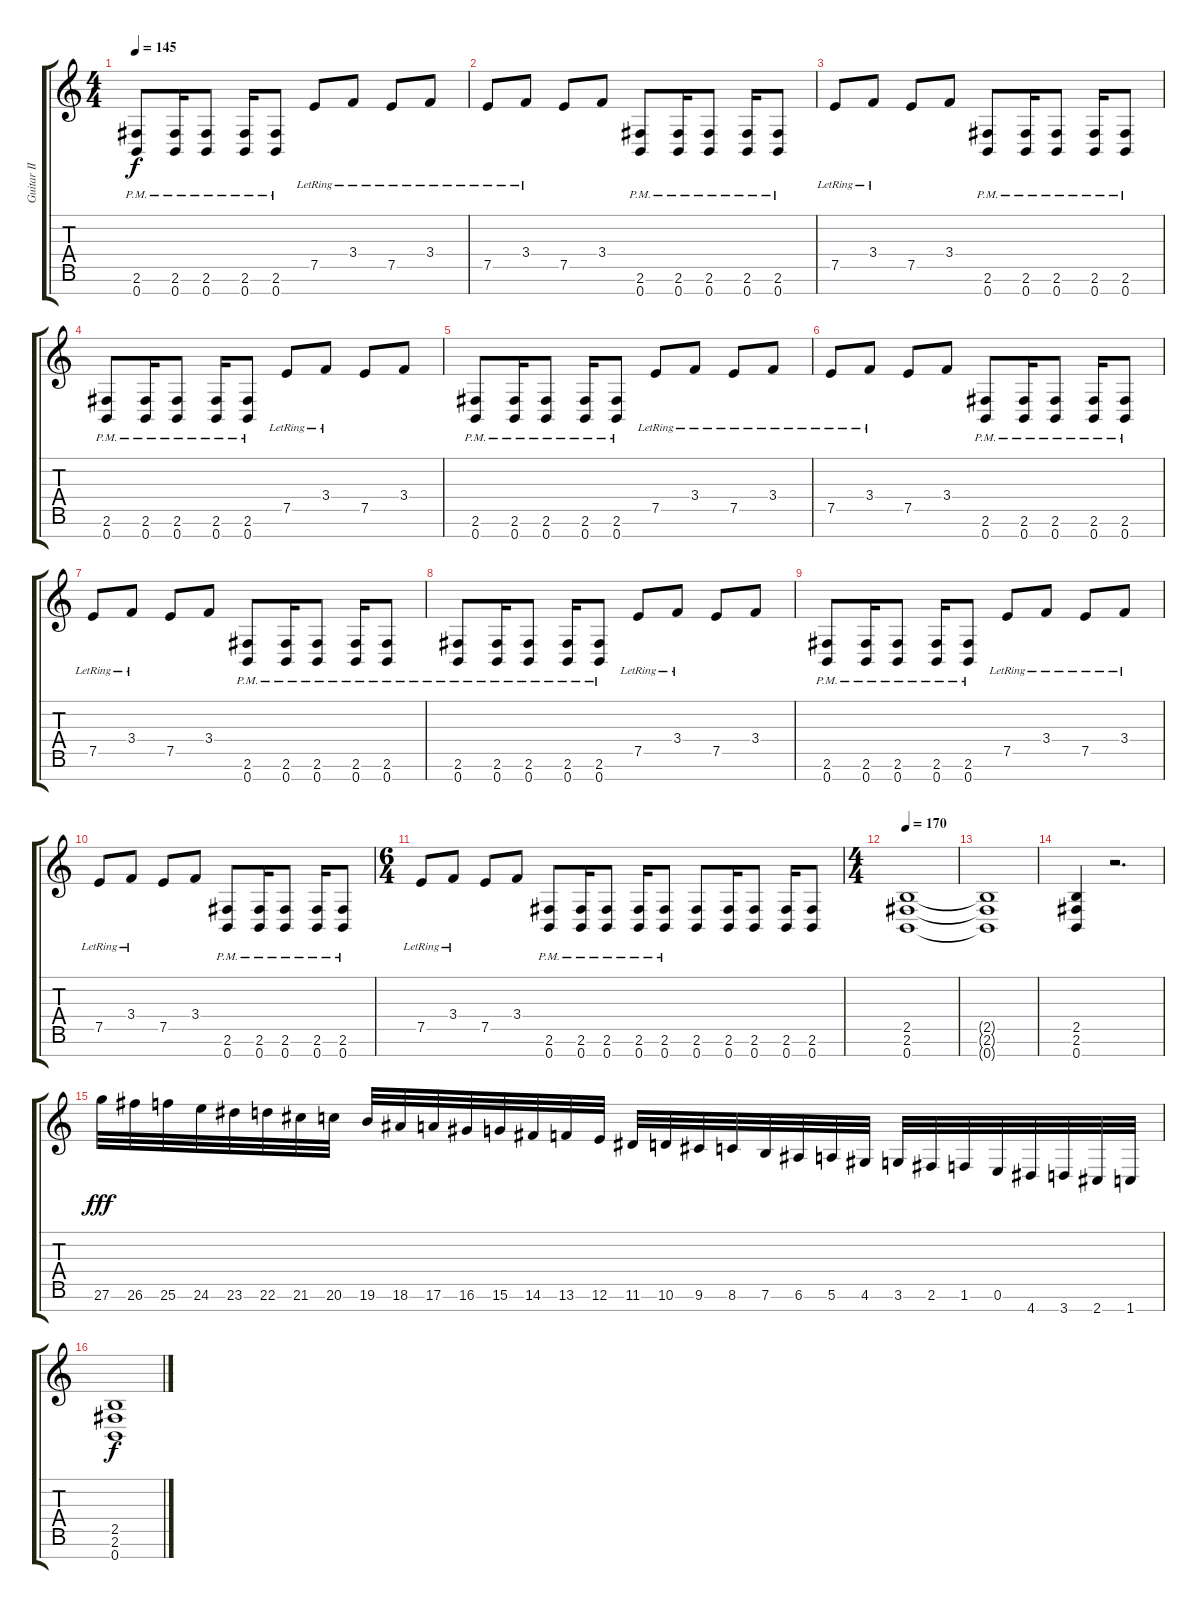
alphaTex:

\track ("Guitar II" "Guitar II") {instrument distortionguitar}
\staff {score tabs}
\tuning (E4 B3 G3 D3 A2 E2 B1) {hide}
\ts (4 4)
\tempo 145
\clef g2
\ks c
(2.6{pm} 0.7{pm}).8{dy f} (2.6{pm} 0.7{pm}).16 (2.6{pm} 0.7{pm}).8 (2.6{pm} 0.7{pm}).16 (2.6{pm} 0.7{pm}).8 7.5{lr}.8 3.4{lr}.8 7.5{lr}.8 3.4{lr}.8 |
7.5{lr}.8 3.4{lr}.8 7.5.8 3.4.8 (2.6{pm} 0.7{pm}).8 (2.6{pm} 0.7{pm}).16 (2.6{pm} 0.7{pm}).8 (2.6{pm} 0.7{pm}).16 (2.6{pm} 0.7{pm}).8 |
7.5{lr}.8 3.4{lr}.8 7.5.8 3.4.8 (2.6{pm} 0.7{pm}).8 (2.6{pm} 0.7{pm}).16 (2.6{pm} 0.7{pm}).8 (2.6{pm} 0.7{pm}).16 (2.6{pm} 0.7{pm}).8 |
(2.6{pm} 0.7{pm}).8 (2.6{pm} 0.7{pm}).16 (2.6{pm} 0.7{pm}).8 (2.6{pm} 0.7{pm}).16 (2.6{pm} 0.7{pm}).8 7.5{lr}.8 3.4{lr}.8 7.5.8 3.4.8 |
(2.6{pm} 0.7{pm}).8 (2.6{pm} 0.7{pm}).16 (2.6{pm} 0.7{pm}).8 (2.6{pm} 0.7{pm}).16 (2.6{pm} 0.7{pm}).8 7.5{lr}.8 3.4{lr}.8 7.5{lr}.8 3.4{lr}.8 |
7.5{lr}.8 3.4{lr}.8 7.5.8 3.4.8 (2.6{pm} 0.7{pm}).8 (2.6{pm} 0.7{pm}).16 (2.6{pm} 0.7{pm}).8 (2.6{pm} 0.7{pm}).16 (2.6{pm} 0.7{pm}).8 |
7.5{lr}.8 3.4{lr}.8 7.5.8 3.4.8 (2.6{pm} 0.7{pm}).8 (2.6{pm} 0.7{pm}).16 (2.6{pm} 0.7{pm}).8 (2.6{pm} 0.7{pm}).16 (2.6{pm} 0.7{pm}).8 |
(2.6{pm} 0.7{pm}).8 (2.6{pm} 0.7{pm}).16 (2.6{pm} 0.7{pm}).8 (2.6{pm} 0.7{pm}).16 (2.6{pm} 0.7{pm}).8 7.5{lr}.8 3.4{lr}.8 7.5.8 3.4.8 |
(2.6{pm} 0.7{pm}).8 (2.6{pm} 0.7{pm}).16 (2.6{pm} 0.7{pm}).8 (2.6{pm} 0.7{pm}).16 (2.6{pm} 0.7{pm}).8 7.5{lr}.8 3.4{lr}.8 7.5{lr}.8 3.4{lr}.8 |
7.5{lr}.8 3.4{lr}.8 7.5.8 3.4.8 (2.6{pm} 0.7{pm}).8 (2.6{pm} 0.7{pm}).16 (2.6{pm} 0.7{pm}).8 (2.6{pm} 0.7{pm}).16 (2.6{pm} 0.7{pm}).8 |
\ts (6 4)
7.5{lr}.8 3.4{lr}.8 7.5.8 3.4.8 (2.6{pm} 0.7{pm}).8 (2.6{pm} 0.7{pm}).16 (2.6{pm} 0.7{pm}).8 (2.6{pm} 0.7{pm}).16 (2.6{pm} 0.7{pm}).8 (2.6 0.7).8 (2.6 0.7).16 (2.6 0.7).8 (2.6 0.7).16 (2.6 0.7).8 |
\ts (4 4)
\tempo 170
(2.5 2.6 0.7).1 |
(2.5{t} 2.6{t} 0.7{t}).1 |
(2.5 2.6 0.7).4 r.2{d} |
27.6.32{dy fff instrument guitarfretnoise} 26.6.32 25.6.32 24.6.32 23.6.32 22.6.32 21.6.32 20.6.32 19.6.32 18.6.32 17.6.32 16.6.32 15.6.32 14.6.32 13.6.32 12.6.32 11.6.32 10.6.32 9.6.32 8.6.32 7.6.32 6.6.32 5.6.32 4.6.32 3.6.32 2.6.32 1.6.32 0.6.32 4.7.32 3.7.32 2.7.32 1.7.32 |
(2.5 2.6 0.7).1{dy f instrument distortionguitar}
